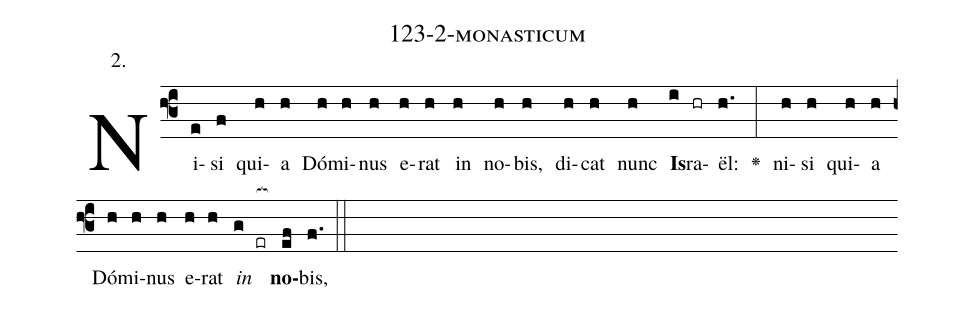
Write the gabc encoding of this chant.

name: 123-2-monasticum;
annotation: 2.;
%%
(f3)Ni(e)si(f) qui(h)a(h) Dó(h)mi(h)nus(h) e(h)rat(h) in(h) no(h)bis,(h) di(h)cat(h) nunc(h) <b>Is</b>(i)ra(hr)ël:(h.) <v>\greheightstar</v>(:) ni(h)si(h) qui(h)a(h) Dó(h)mi(h)nus(h) e(h)rat(h) <i>in</i>(g er[ocb:1{]) <b>no</b>(ef[ocb:0}])bis,(f.) (::)


%E(h) u(h) o(h) u(g) a(ef) e.(f.) (::)
